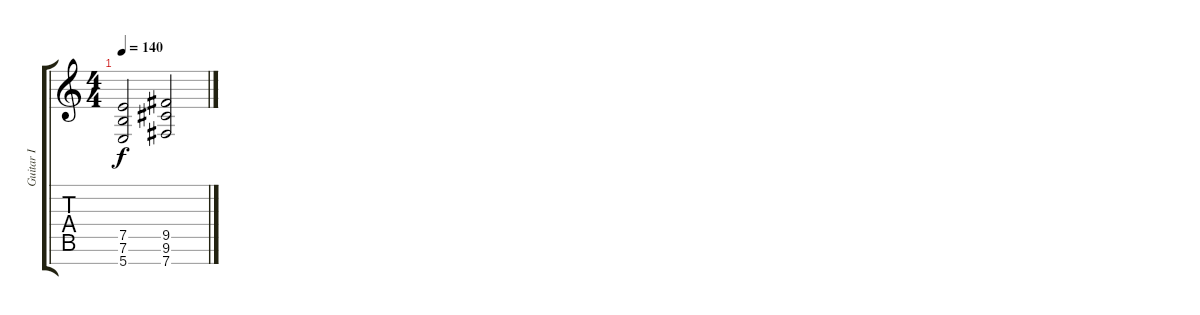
\track ("Guitar I" "Guitar I") {instrument distortionguitar}
\staff {score tabs}
\tuning (E4 B3 G3 D3 A2 E2 B1) {hide}
\ts (4 4)
\tempo 140
\clef g2
\ks c
(7.5 7.6 5.7).2{dy f} (9.5 9.6 7.7).2
